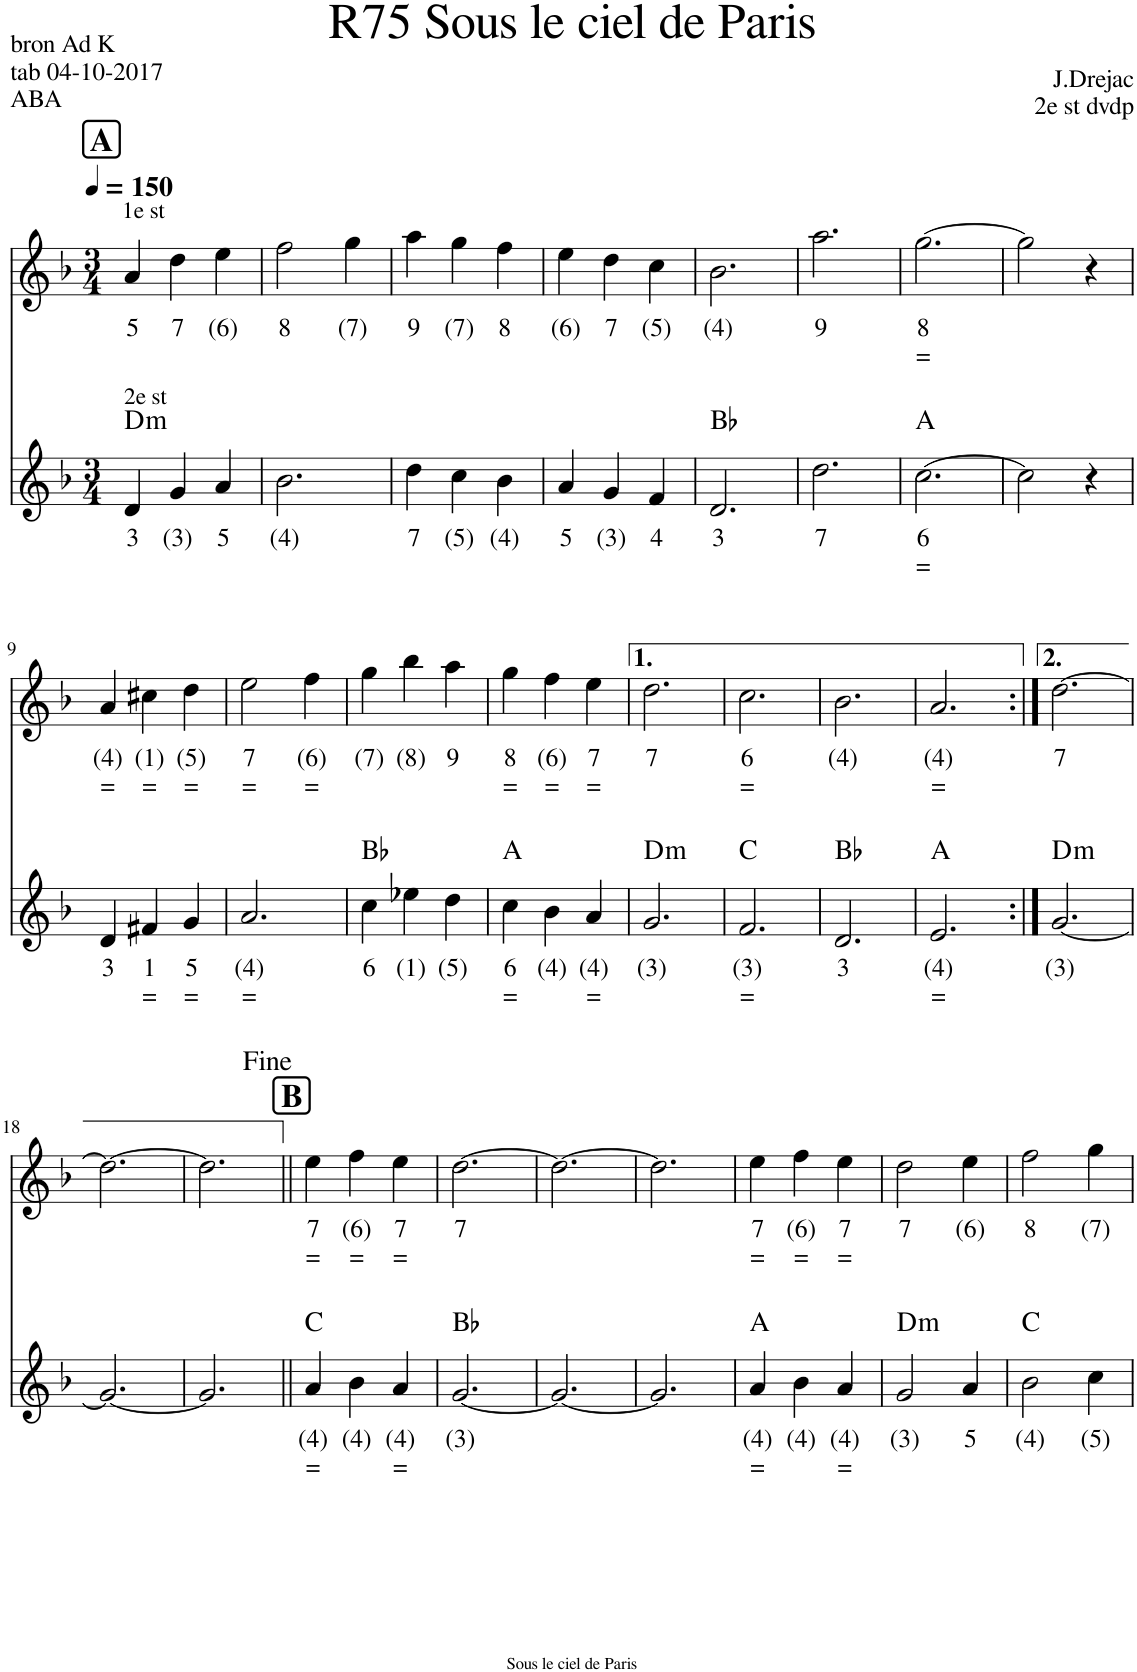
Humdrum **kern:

**kern	**text	**text	**harte	**kern	**text	**text
*part2	*part2	*part2	*part2	*part1	*part1	*part1
*staff2	*staff2	*staff2	*	*staff1	*staff1	*staff1
*I"Stem	*	*	*	*I"Stem	*	*
*clefG2	*	*	*	*clefG2	*	*
*k[b-]	*	*	*	*k[b-]	*	*
*M3/4	*	*	*	*M3/4	*	*
*MM150	*	*	*	*MM150	*	*
!!LO:REH:place=s1:a:B:cj:fs=14:t=A
=1	=1	=1	=1	=1	=1	=1
!	!	!	!	!LO:TX:a:t=1e st	!	!
!LO:TX:a:t=2e st	!	!	!	!	!	!
!	!LO:LY:b	!	!LO:H:kt=m	!	!LO:LY:b	!
4d/	3	.	D:min	4a/	5	.
!	!LO:LY:b	!	!	!	!LO:LY:b	!
4g/	(3)	.	.	4dd\	7	.
!	!LO:LY:b	!	!	!	!LO:LY:b	!
4a/	5	.	.	4ee\	(6)	.
=2	=2	=2	=2	=2	=2	=2
!	!LO:LY:b	!	!	!	!LO:LY:b	!
2.b-\	(4)	.	.	2ff\	8	.
!	!	!	!	!	!LO:LY:b	!
.	.	.	.	4gg\	(7)	.
=3	=3	=3	=3	=3	=3	=3
!	!LO:LY:b	!	!	!	!LO:LY:b	!
4dd\	7	.	.	4aa\	9	.
!	!LO:LY:b	!	!	!	!LO:LY:b	!
4cc\	(5)	.	.	4gg\	(7)	.
!	!LO:LY:b	!	!	!	!LO:LY:b	!
4b-\	(4)	.	.	4ff\	8	.
=4	=4	=4	=4	=4	=4	=4
!	!LO:LY:b	!	!	!	!LO:LY:b	!
4a/	5	.	.	4ee\	(6)	.
!	!LO:LY:b	!	!	!	!LO:LY:b	!
4g/	(3)	.	.	4dd\	7	.
!	!LO:LY:b	!	!	!	!LO:LY:b	!
4f/	4	.	.	4cc\	(5)	.
=5	=5	=5	=5	=5	=5	=5
!	!LO:LY:b	!	!	!	!LO:LY:b	!
2.d/	3	.	Bb:maj	2.b-\	(4)	.
=6	=6	=6	=6	=6	=6	=6
!	!LO:LY:b	!	!	!	!LO:LY:b	!
2.dd\	7	.	.	2.aa\	9	.
=7	=7	=7	=7	=7	=7	=7
!	!LO:LY:b	!LO:LY:b	!	!	!LO:LY:b	!LO:LY:b
[2.cc\	6	=	A:maj	[2.gg\	8	=
=8	=8	=8	=8	=8	=8	=8
2cc\]	.	.	.	2gg\]	.	.
4r	.	.	.	4r	.	.
!!LO:LB:g=z
=9	=9	=9	=9	=9	=9	=9
!	!LO:LY:b	!	!	!	!LO:LY:b	!LO:LY:b
4d/	3	.	.	4a/	(4)	=
!	!LO:LY:b	!LO:LY:b	!	!	!LO:LY:b	!LO:LY:b
4f#X/	1	=	.	4cc#X\	(1)	=
!	!LO:LY:b	!LO:LY:b	!	!	!LO:LY:b	!LO:LY:b
4g/	5	=	.	4dd\	(5)	=
=10	=10	=10	=10	=10	=10	=10
!	!LO:LY:b	!LO:LY:b	!	!	!LO:LY:b	!LO:LY:b
2.a/	(4)	=	.	2ee\	7	=
!	!	!	!	!	!LO:LY:b	!LO:LY:b
.	.	.	.	4ff\	(6)	=
=11	=11	=11	=11	=11	=11	=11
!	!LO:LY:b	!	!	!	!LO:LY:b	!
4cc\	6	.	Bb:maj	4gg\	(7)	.
!	!LO:LY:b	!	!	!	!LO:LY:b	!
4ee-X\	(1)	.	.	4bb-\	(8)	.
!	!LO:LY:b	!	!	!	!LO:LY:b	!
4dd\	(5)	.	.	4aa\	9	.
=12	=12	=12	=12	=12	=12	=12
!	!LO:LY:b	!LO:LY:b	!	!	!LO:LY:b	!LO:LY:b
4cc\	6	=	A:maj	4gg\	8	=
!	!LO:LY:b	!	!	!	!LO:LY:b	!LO:LY:b
4b-\	(4)	.	.	4ff\	(6)	=
!	!LO:LY:b	!LO:LY:b	!	!	!LO:LY:b	!LO:LY:b
4a/	(4)	=	.	4ee\	7	=
=13	=13	=13	=13	=13	=13	=13
!	!LO:LY:b	!	!LO:H:kt=m	!	!LO:LY:b	!
2.g/	(3)	.	D:min	2.dd\	7	.
=14	=14	=14	=14	=14	=14	=14
!	!LO:LY:b	!LO:LY:b	!	!	!LO:LY:b	!LO:LY:b
2.f/	(3)	=	C:maj	2.cc\	6	=
=15	=15	=15	=15	=15	=15	=15
!	!LO:LY:b	!	!	!	!LO:LY:b	!
2.d/	3	.	Bb:maj	2.b-\	(4)	.
=16	=16	=16	=16	=16	=16	=16
!	!LO:LY:b	!LO:LY:b	!	!	!LO:LY:b	!LO:LY:b
2.e/	(4)	=	A:maj	2.a/	(4)	=
=17:|!	=17:|!	=17:|!	=17:|!	=17:|!	=17:|!	=17:|!
!	!LO:LY:b	!	!LO:H:kt=m	!	!LO:LY:b	!
[2.g/	(3)	.	D:min	[2.dd\	7	.
!!LO:LB:g=z
=18	=18	=18	=18	=18	=18	=18
2.g/_	.	.	.	2.dd\_	.	.
=19	=19	=19	=19	=19	=19	=19
2.g/]	.	.	.	2.dd\]	.	.
!!LO:REH:place=s1:a:B:cj:fs=14:t=B
=20||	=20||	=20||	=20||	=20||	=20||	=20||
!	!LO:LY:b	!LO:LY:b	!	!	!LO:LY:b	!LO:LY:b
4a/	(4)	=	C:maj	4ee\	7	=
!	!LO:LY:b	!	!	!	!LO:LY:b	!LO:LY:b
4b-\	(4)	.	.	4ff\	(6)	=
!	!LO:LY:b	!LO:LY:b	!	!	!LO:LY:b	!LO:LY:b
4a/	(4)	=	.	4ee\	7	=
=21	=21	=21	=21	=21	=21	=21
!	!LO:LY:b	!	!	!	!LO:LY:b	!
[2.g/	(3)	.	Bb:maj	[2.dd\	7	.
=22	=22	=22	=22	=22	=22	=22
2.g/_	.	.	.	2.dd\_	.	.
=23	=23	=23	=23	=23	=23	=23
2.g/]	.	.	.	2.dd\]	.	.
=24	=24	=24	=24	=24	=24	=24
!	!LO:LY:b	!LO:LY:b	!	!	!LO:LY:b	!LO:LY:b
4a/	(4)	=	A:maj	4ee\	7	=
!	!LO:LY:b	!	!	!	!LO:LY:b	!LO:LY:b
4b-\	(4)	.	.	4ff\	(6)	=
!	!LO:LY:b	!LO:LY:b	!	!	!LO:LY:b	!LO:LY:b
4a/	(4)	=	.	4ee\	7	=
=25	=25	=25	=25	=25	=25	=25
!	!LO:LY:b	!	!LO:H:kt=m	!	!LO:LY:b	!
2g/	(3)	.	D:min	2dd\	7	.
!	!LO:LY:b	!	!	!	!LO:LY:b	!
4a/	5	.	.	4ee\	(6)	.
=26	=26	=26	=26	=26	=26	=26
!	!LO:LY:b	!	!	!	!LO:LY:b	!
2b-\	(4)	.	C:maj	2ff\	8	.
!	!LO:LY:b	!	!	!	!LO:LY:b	!
4cc\	(5)	.	.	4gg\	(7)	.
=	=	=	=	=	=	=
*-	*-	*-	*-	*-	*-	*-
